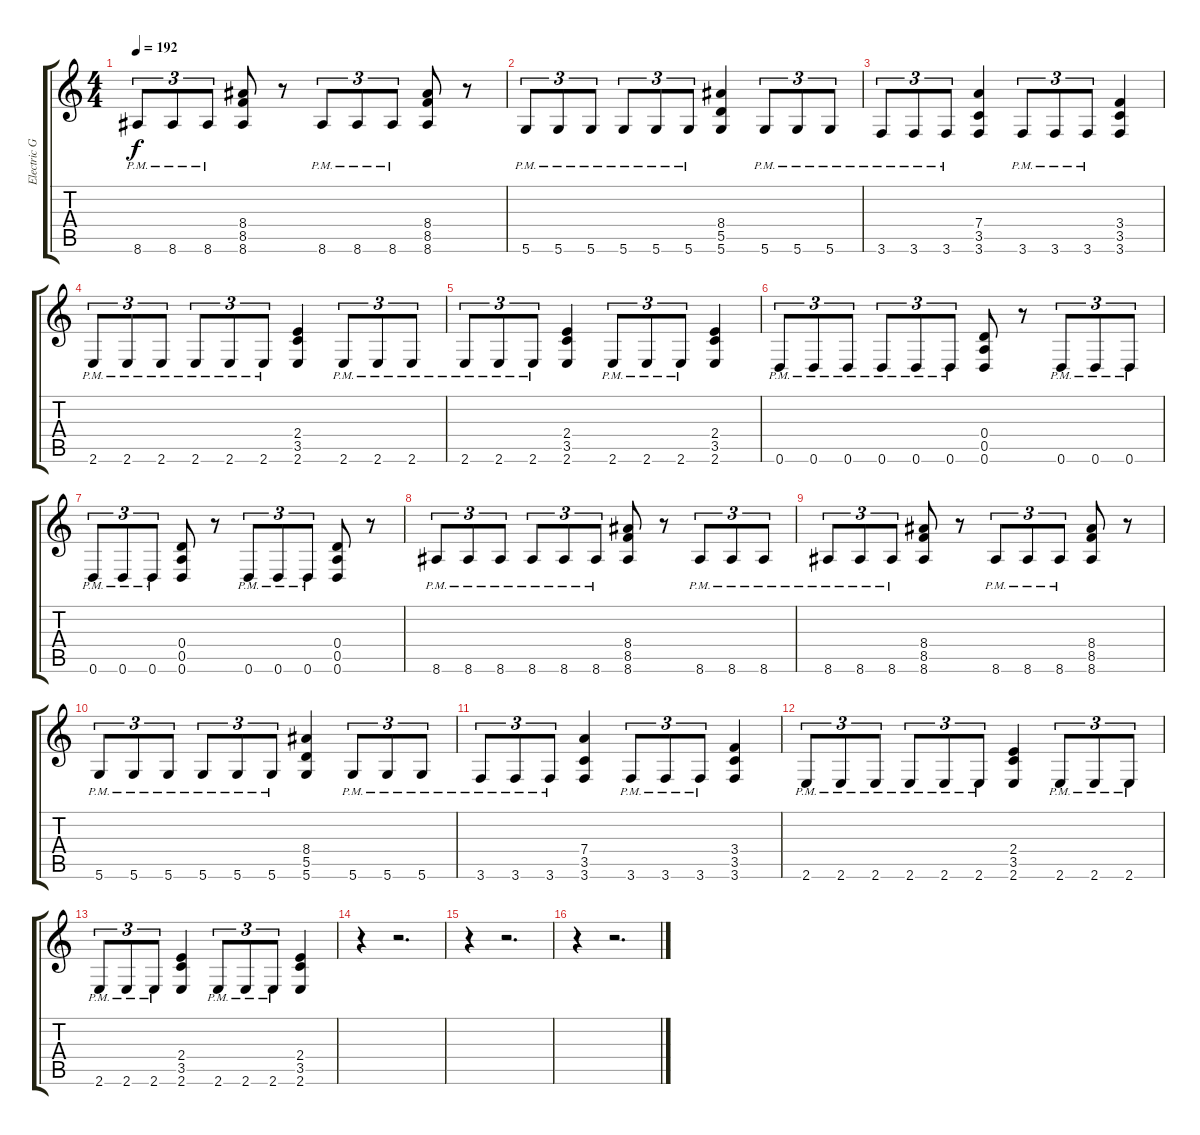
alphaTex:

\track ("Electric Guitar" "Electric G") {instrument distortionguitar}
\staff {score tabs}
\tuning (E4 B3 G3 D3 A2 D2) {hide}
\ts (4 4)
\tempo 192
\clef g2
\ks c
8.6{pm}.8{tu (3 2) dy f} 8.6{pm}.8{tu (3 2)} 8.6{pm}.8{tu (3 2)} (8.4 8.5 8.6).8 r.8 8.6{pm}.8{tu (3 2)} 8.6{pm}.8{tu (3 2)} 8.6{pm}.8{tu (3 2)} (8.4 8.5 8.6).8 r.8 |
5.6{pm}.8{tu (3 2)} 5.6{pm}.8{tu (3 2)} 5.6{pm}.8{tu (3 2)} 5.6{pm}.8{tu (3 2)} 5.6{pm}.8{tu (3 2)} 5.6{pm}.8{tu (3 2)} (8.4 5.5 5.6).4 5.6{pm}.8{tu (3 2)} 5.6{pm}.8{tu (3 2)} 5.6{pm}.8{tu (3 2)} |
3.6{pm}.8{tu (3 2)} 3.6{pm}.8{tu (3 2)} 3.6{pm}.8{tu (3 2)} (7.4 3.5 3.6).4 3.6{pm}.8{tu (3 2)} 3.6{pm}.8{tu (3 2)} 3.6{pm}.8{tu (3 2)} (3.4 3.5 3.6).4 |
2.6{pm}.8{tu (3 2)} 2.6{pm}.8{tu (3 2)} 2.6{pm}.8{tu (3 2)} 2.6{pm}.8{tu (3 2)} 2.6{pm}.8{tu (3 2)} 2.6{pm}.8{tu (3 2)} (2.4 3.5 2.6).4 2.6{pm}.8{tu (3 2)} 2.6{pm}.8{tu (3 2)} 2.6{pm}.8{tu (3 2)} |
2.6{pm}.8{tu (3 2)} 2.6{pm}.8{tu (3 2)} 2.6{pm}.8{tu (3 2)} (2.4 3.5 2.6).4 2.6{pm}.8{tu (3 2)} 2.6{pm}.8{tu (3 2)} 2.6{pm}.8{tu (3 2)} (2.4 3.5 2.6).4 |
0.6{pm}.8{tu (3 2)} 0.6{pm}.8{tu (3 2)} 0.6{pm}.8{tu (3 2)} 0.6{pm}.8{tu (3 2)} 0.6{pm}.8{tu (3 2)} 0.6{pm}.8{tu (3 2)} (0.4 0.5 0.6).8 r.8 0.6{pm}.8{tu (3 2)} 0.6{pm}.8{tu (3 2)} 0.6{pm}.8{tu (3 2)} |
0.6{pm}.8{tu (3 2)} 0.6{pm}.8{tu (3 2)} 0.6{pm}.8{tu (3 2)} (0.4 0.5 0.6).8 r.8 0.6{pm}.8{tu (3 2)} 0.6{pm}.8{tu (3 2)} 0.6{pm}.8{tu (3 2)} (0.4 0.5 0.6).8 r.8 |
8.6{pm}.8{tu (3 2)} 8.6{pm}.8{tu (3 2)} 8.6{pm}.8{tu (3 2)} 8.6{pm}.8{tu (3 2)} 8.6{pm}.8{tu (3 2)} 8.6{pm}.8{tu (3 2)} (8.4 8.5 8.6).8 r.8 8.6{pm}.8{tu (3 2)} 8.6{pm}.8{tu (3 2)} 8.6{pm}.8{tu (3 2)} |
8.6{pm}.8{tu (3 2)} 8.6{pm}.8{tu (3 2)} 8.6{pm}.8{tu (3 2)} (8.4 8.5 8.6).8 r.8 8.6{pm}.8{tu (3 2)} 8.6{pm}.8{tu (3 2)} 8.6{pm}.8{tu (3 2)} (8.4 8.5 8.6).8 r.8 |
5.6{pm}.8{tu (3 2)} 5.6{pm}.8{tu (3 2)} 5.6{pm}.8{tu (3 2)} 5.6{pm}.8{tu (3 2)} 5.6{pm}.8{tu (3 2)} 5.6{pm}.8{tu (3 2)} (8.4 5.5 5.6).4 5.6{pm}.8{tu (3 2)} 5.6{pm}.8{tu (3 2)} 5.6{pm}.8{tu (3 2)} |
3.6{pm}.8{tu (3 2)} 3.6{pm}.8{tu (3 2)} 3.6{pm}.8{tu (3 2)} (7.4 3.5 3.6).4 3.6{pm}.8{tu (3 2)} 3.6{pm}.8{tu (3 2)} 3.6{pm}.8{tu (3 2)} (3.4 3.5 3.6).4 |
2.6{pm}.8{tu (3 2)} 2.6{pm}.8{tu (3 2)} 2.6{pm}.8{tu (3 2)} 2.6{pm}.8{tu (3 2)} 2.6{pm}.8{tu (3 2)} 2.6{pm}.8{tu (3 2)} (2.4 3.5 2.6).4 2.6{pm}.8{tu (3 2)} 2.6{pm}.8{tu (3 2)} 2.6{pm}.8{tu (3 2)} |
2.6{pm}.8{tu (3 2)} 2.6{pm}.8{tu (3 2)} 2.6{pm}.8{tu (3 2)} (2.4 3.5 2.6).4 2.6{pm}.8{tu (3 2)} 2.6{pm}.8{tu (3 2)} 2.6{pm}.8{tu (3 2)} (2.4 3.5 2.6).4 |
r.4 r.2{d} |
r.4 r.2{d} |
r.4 r.2{d}
